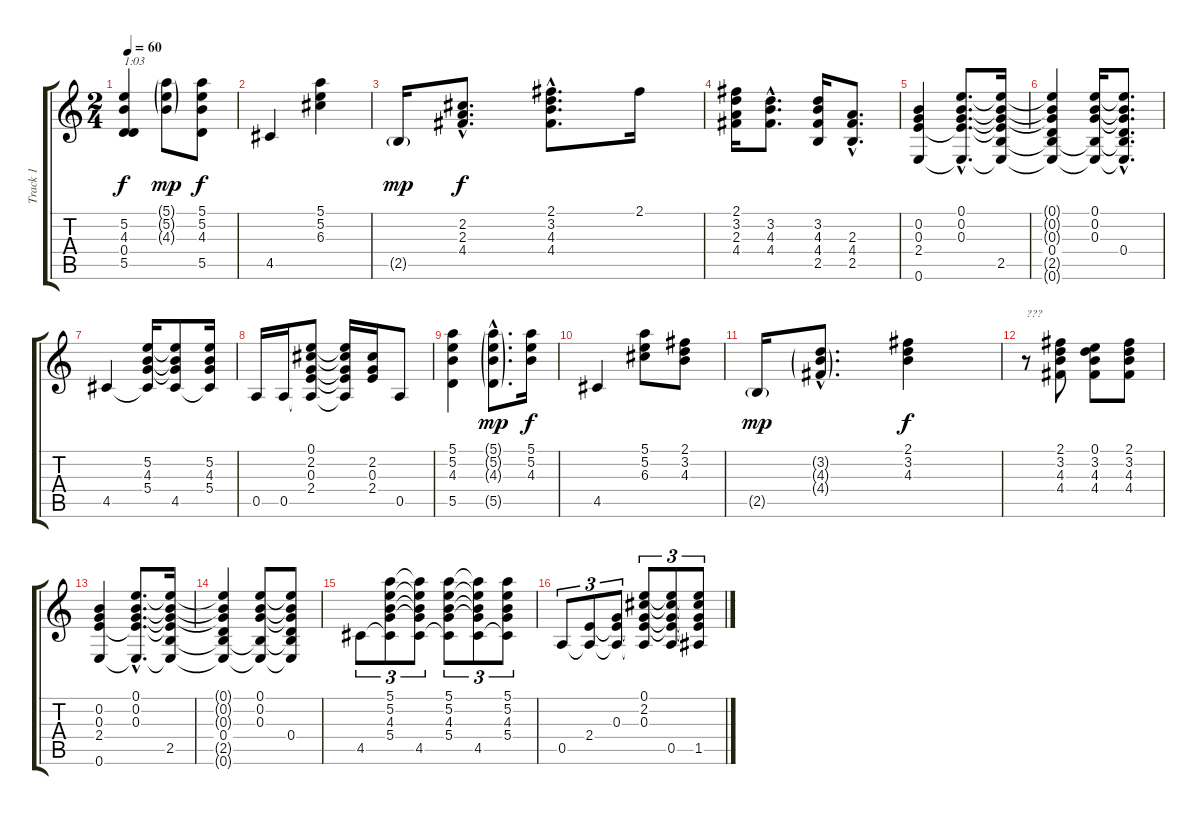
\track ("Track 1" "Track 1") {instrument acousticguitarnylon}
\staff {score tabs}
\tuning (E4 B3 G3 D3 A2 E2) {hide}
\ts (2 4)
\tempo 60
\clef g2
\ks c
(5.2 4.3 0.4 5.5).4{txt "1:03" dy f} (5.1{g} 5.2{g} 4.3{g}).8{dy mp} (5.1 5.2 4.3 5.5).8{dy f} |
4.5.4 (5.1 5.2 6.3).4 |
2.5{g}.16{dy mp} (2.2{hac} 2.3{hac} 4.4{hac}).8{d dy f} (2.1{hac} 3.2{hac} 4.3{hac} 4.4{hac}).8{d} 2.1.16 |
(2.1 3.2 2.3 4.4).16 (3.2{hac} 4.3{hac} 4.4{hac}).8{d} (3.2 4.3 4.4 2.5).16 (2.3{hac} 4.4{hac} 2.5{hac}).8{d} |
(0.2 0.3 2.4 0.6).4 (0.1{hac} 0.2{hac} 0.3{hac} 2.4{hac t} 0.6{hac t}).8{d} (0.1{t} 0.2{t} 0.3{t} 2.4{t} 2.5 0.6{t}).16 |
(0.1{t} 0.2{t} 0.3{t} 0.4 2.5{t} 0.6{t}).4 (0.1 0.2 0.3 2.5{t} 0.6{t}).16 (0.1{hac t} 0.2{hac t} 0.3{hac t} 0.4{hac} 2.5{hac t} 0.6{hac t}).8{d} |
4.5.4 (5.2 4.3 5.4 4.5{t}).16 (5.2{t} 4.3{t} 5.4{t} 4.5).8 (5.2 4.3 5.4 4.5{t}).16 |
0.5.16 0.5.16 (0.1 2.2 0.3 2.4 0.5{t}).8 (0.1{t} 2.2{t} 0.3{t} 2.4{t} 0.5{t}).16 (2.2 0.3 2.4).16 0.5.8 |
(5.1 5.2 4.3 5.5).4 (5.1{g hac} 5.2{g hac} 4.3{g hac} 5.5{g hac}).8{d dy mp} (5.1 5.2 4.3).16{dy f} |
4.5.4 (5.1 5.2 6.3).8 (2.1 3.2 4.3).8 |
2.5{g}.16{dy mp} (3.2{g hac} 4.3{g hac} 4.4{g hac}).8{d} (2.1 3.2 4.3).4{dy f} |
r.8{txt "???"} (2.1 3.2 4.3 4.4).8 (0.1 3.2 4.3 4.4).8 (2.1 3.2 4.3 4.4).8 |
(0.2 0.3 2.4 0.6).4 (0.1{hac} 0.2{hac} 0.3{hac} 2.4{hac t} 0.6{hac t}).8{d} (0.1{t} 0.2{t} 0.3{t} 2.4{t} 2.5 0.6{t}).16 |
(0.1{t} 0.2{t} 0.3{t} 0.4 2.5{t} 0.6{t}).4 (0.1 0.2 0.3 2.5{t} 0.6{t}).8 (0.1{t} 0.2{t} 0.3{t} 0.4 2.5{t} 0.6{t}).8 |
4.5.8{tu (3 2)} (5.1 5.2 4.3 5.4 4.5{t}).8{tu (3 2)} (5.1{t} 5.2{t} 4.3{t} 5.4{t} 4.5).8{tu (3 2)} (5.1 5.2 4.3 5.4 4.5{t}).8{tu (3 2)} (5.1{t} 5.2{t} 4.3{t} 5.4{t} 4.5).8{tu (3 2)} (5.1 5.2 4.3 5.4 4.5{t}).8{tu (3 2)} |
0.5.8{tu (3 2)} (2.4 0.5{t}).8{tu (3 2)} (0.3 2.4{t} 0.5{t}).8{tu (3 2)} (0.1 2.2 0.3 2.4{t} 0.5{t}).8{tu (3 2)} (0.1{t} 2.2{t} 0.3{t} 2.4{t} 0.5).8{tu (3 2)} (0.1{t} 2.2{t} 0.3{t} 2.4{t} 1.5).8{tu (3 2)}
